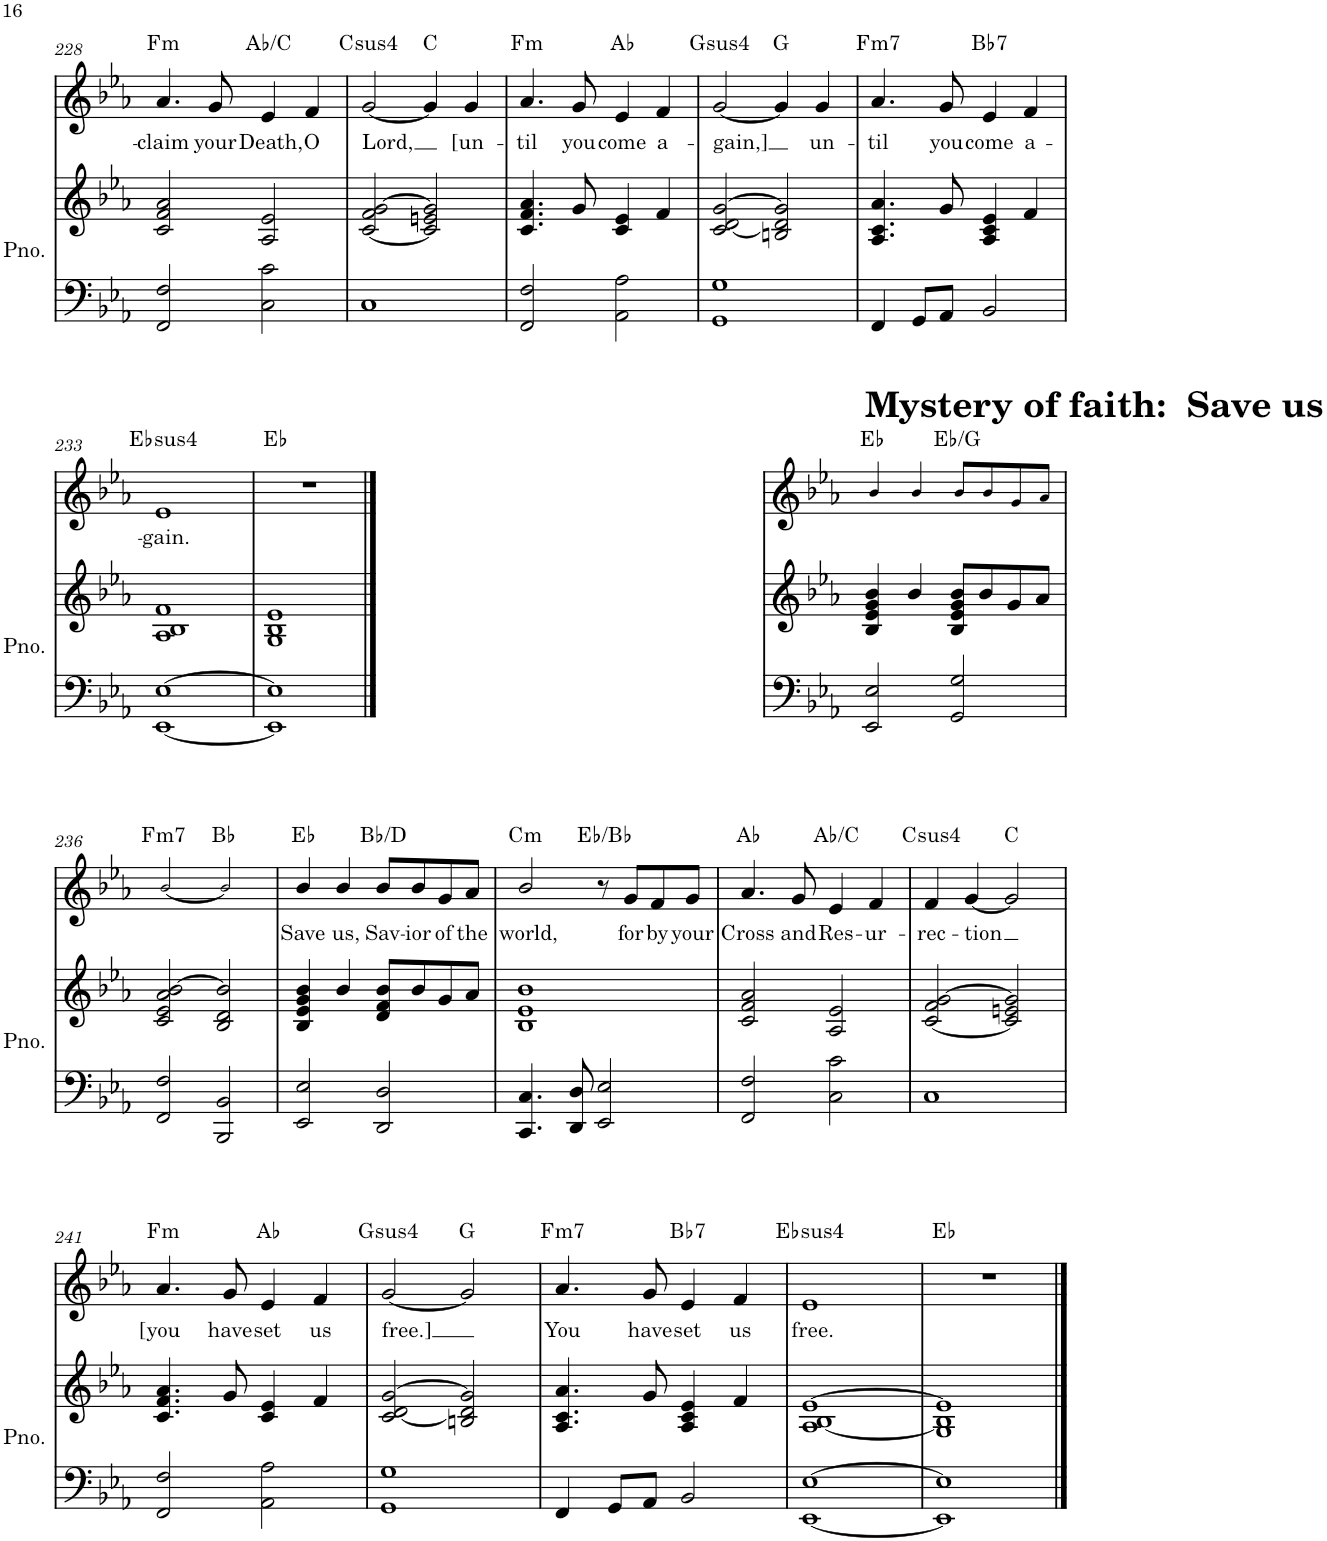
**kern	**kern	**kern	**text	**harte
*part2	*part2	*part1	*part1	*part1
*staff3	*staff2	*staff1	*staff1	*
*I"Piano	*	*I"Piano	*	*
*I'Pno.	*	*I'Pno	*	*
!!LO:PB:g=z
*clefF4	*clefG2	*clefG2	*	*
*k[b-e-a-]	*k[b-e-a-]	*k[b-e-a-]	*	*
*M4/4	*M4/4	*M4/4	*	*
=228	=228	=228	=228	=228
!	!	!	!LO:LY:b	!LO:H:kt=m
2FF/ 2F/	2c/ 2f/ 2a-/	4.a-/	-claim	F:min
!	!	!	!LO:LY:b	!
.	.	8g/	your	.
!	!	!	!LO:LY:b	!
2C\ 2c\	2A-/ 2e-/	4e-/	Death,	Ab:maj/3
!	!	!	!LO:LY:b	!
.	.	4f/	O	.
=229	=229	=229	=229	=229
!	!	!	!LO:LY:b	!LO:H:kt=4
1C	[2c/ 2f/ [2g/	[2g/	-Lord,	C:sus4
.	2c/] 2en/ 2g/]	4g/]	.	C:maj
!	!	!	!LO:LY:b	!
.	.	4g/	[un-	.
=230	=230	=230	=230	=230
!	!	!	!LO:LY:b	!LO:H:kt=m
2FF/ 2F/	4.c/ 4.f/ 4.a-/	4.a-/	-til	F:min
!	!	!	!LO:LY:b	!
.	8g/	8g/	you	.
!	!	!	!LO:LY:b	!
2AA-\ 2A-\	4c/ 4e-/	4e-/	come	Ab:maj
!	!	!	!LO:LY:b	!
.	4f/	4f/	a-	.
=231	=231	=231	=231	=231
!	!	!	!LO:LY:b	!LO:H:kt=4
1GG 1G	2c/ [2d/ [2g/	[2g/	-gain,]	G:sus4
.	2Bn/ 2d/] 2g/]	4g/]	.	G:maj
!	!	!	!LO:LY:b	!
.	.	4g/	un-	.
=232	=232	=232	=232	=232
!	!	!	!LO:LY:b	!LO:H:kt=m7
4FF/	4.A-/ 4.c/ 4.a-/	4.a-/	-til	F:min7
8GG/L	.	.	.	.
!	!	!	!LO:LY:b	!
8AA-/J	8g/	8g/	you	.
!	!	!	!LO:LY:b	!LO:H:kt=7
2BB-/	4A-/ 4c/ 4e-/	4e-/	come	Bb:7
!	!	!	!LO:LY:b	!
.	4f/	4f/	a-	.
!!LO:LB:g=z
=233	=233	=233	=233	=233
!	!	!	!LO:LY:b	!LO:H:kt=4
[1EE- [1E-	1A- 1B- 1f	1e-	-gain.	Eb:sus4
=234	=234	=234	=234	=234
1EE-] 1E-]	1G 1B- 1e-	1r	.	Eb:maj
==235	==235	==235	==235	==235
!	!	!LO:TX:a:B:t=Mystery of faith&colon;  Save us	!	!
2EE-/ 2E-/	4B-/ 4e-/ 4g/ 4b-/	4b-!/	.	Eb:maj
.	4b-/	4b-!/	.	.
2GG/ 2G/	8B-/ 8e-/ 8g/ 8b-/L	8b-!/L	.	Eb:maj/3
.	8b-/	8b-!/	.	.
.	8g/	8g!/	.	.
.	8a-/J	8a-!/J	.	.
!!LO:LB:g=z
=236	=236	=236	=236	=236
!	!	!	!	!LO:H:kt=m7
2FF/ 2F/	2c/ 2e-/ 2a-/ [2b-/	[2b-!/	.	F:min7
2BBB-/ 2BB-/	2B-/ 2d/ 2b-/]	2b-!/]	.	Bb:maj
=237	=237	=237	=237	=237
!	!	!	!LO:LY:b	!
2EE-/ 2E-/	4B-/ 4e-/ 4g/ 4b-/	4b-/	Save	Eb:maj
!	!	!	!LO:LY:b	!
.	4b-/	4b-/	us,	.
!	!	!	!LO:LY:b	!
2DD/ 2D/	8d/ 8f/ 8b-/L	8b-/L	Sav-	Bb:maj/3
!	!	!	!LO:LY:b	!
.	8b-/	8b-/	ior	.
!	!	!	!LO:LY:b	!
.	8g/	8g/	of	.
!	!	!	!LO:LY:b	!
.	8a-/J	8a-/J	the	.
=238	=238	=238	=238	=238
!	!	!	!LO:LY:b	!LO:H:kt=m
4.CC/ 4.C/	1B- 1e- 1b-	2b-/	world,	C:min
8DD/ 8D/	.	.	.	.
2EE-/ 2E-/	.	8r	.	Eb:maj/5
!	!	!	!LO:LY:b	!
.	.	8g/L	for	.
!	!	!	!LO:LY:b	!
.	.	8f/	by	.
!	!	!	!LO:LY:b	!
.	.	8g/J	your	.
=239	=239	=239	=239	=239
!	!	!	!LO:LY:b	!
2FF/ 2F/	2c/ 2f/ 2a-/	4.a-/	Cross	Ab:maj
!	!	!	!LO:LY:b	!
.	.	8g/	and	.
!	!	!	!LO:LY:b	!
2C\ 2c\	2A-/ 2e-/	4e-/	Res-	Ab:maj/3
!	!	!	!LO:LY:b	!
.	.	4f/	-ur-	.
=240	=240	=240	=240	=240
!	!	!	!LO:LY:b	!LO:H:kt=4
1C	[2c/ 2f/ [2g/	4f/	-rec-	C:sus4
!	!	!	!LO:LY:b	!
.	.	[4g/	-tion	.
.	2c/] 2en/ 2g/]	2g/]	.	C:maj
!!LO:LB:g=z
=241	=241	=241	=241	=241
!	!	!	!LO:LY:b	!LO:H:kt=m
2FF/ 2F/	4.c/ 4.f/ 4.a-/	4.a-/	-[you	F:min
!	!	!	!LO:LY:b	!
.	8g/	8g/	have	.
!	!	!	!LO:LY:b	!
2AA-\ 2A-\	4c/ 4e-/	4e-/	set	Ab:maj
!	!	!	!LO:LY:b	!
.	4f/	4f/	us	.
=242	=242	=242	=242	=242
!	!	!	!LO:LY:b	!LO:H:kt=4
1GG 1G	2c/ [2d/ [2g/	[2g/	free.]	G:sus4
.	2Bn/ 2d/] 2g/]	2g/]	.	G:maj
=243	=243	=243	=243	=243
!	!	!	!LO:LY:b	!LO:H:kt=m7
4FF/	4.A-/ 4.c/ 4.a-/	4.a-/	You	F:min7
8GG/L	.	.	.	.
!	!	!	!LO:LY:b	!
8AA-/J	8g/	8g/	have	.
!	!	!	!LO:LY:b	!LO:H:kt=7
2BB-/	4A-/ 4c/ 4e-/	4e-/	set	Bb:7
!	!	!	!LO:LY:b	!
.	4f/	4f/	us	.
=244	=244	=244	=244	=244
!	!	!	!LO:LY:b	!LO:H:kt=4
[1EE- [1E-	1A- [1B- [1e-	1e-	free.	Eb:sus4
=245	=245	=245	=245	=245
1EE-] 1E-]	1G 1B-] 1e-]	1r	.	Eb:maj
==	==	==	==	==
*-	*-	*-	*-	*-
